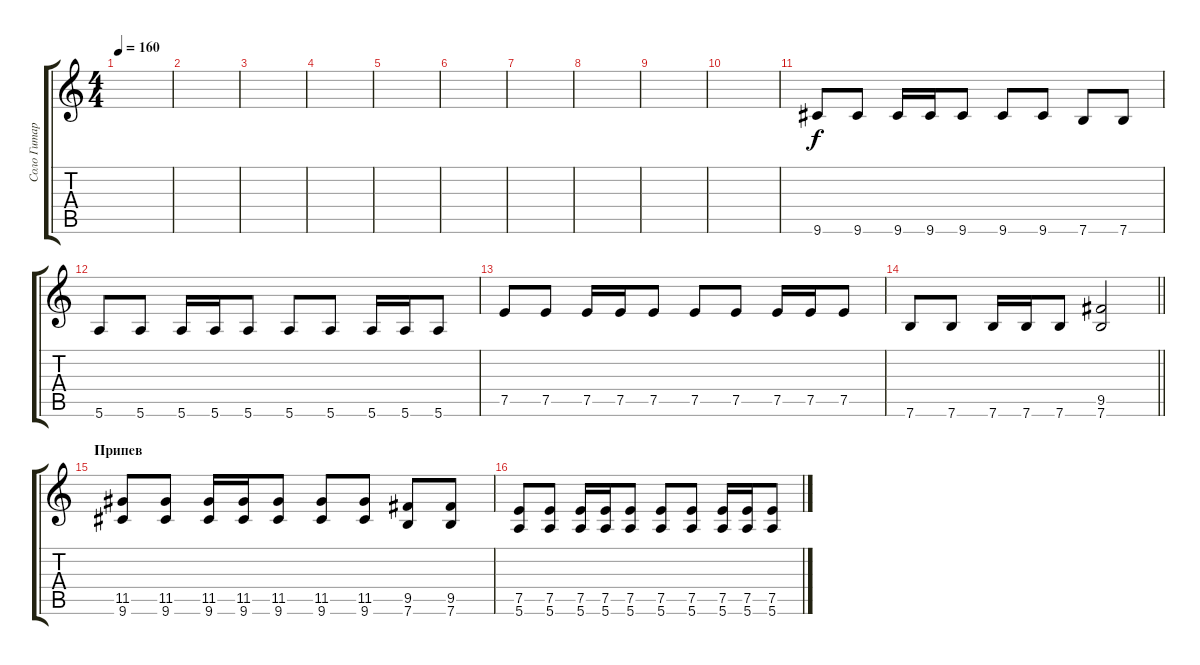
\track ("Соло Гитара " "Соло Гитар") {instrument distortionguitar}
\staff {score tabs}
\tuning (E4 B3 G3 D3 A2 E2) {hide}
\ts (4 4)
\tempo 160
\clef g2
\ks c
|
|
|
|
|
|
|
|
|
|
9.6.8{dy f volume 10} 9.6.8 9.6.16 9.6.16 9.6.8 9.6.8 9.6.8 7.6.8 7.6.8 |
5.6.8{volume 16} 5.6.8 5.6.16 5.6.16 5.6.8 5.6.8 5.6.8 5.6.16 5.6.16 5.6.8 |
7.5.8 7.5.8 7.5.16 7.5.16 7.5.8 7.5.8 7.5.8 7.5.16 7.5.16 7.5.8 |
\barLineRight lightlight
7.6.8 7.6.8 7.6.16 7.6.16 7.6.8 (9.5 7.6).2 |
\section ("" "Припев")
(11.5 9.6).8 (11.5 9.6).8 (11.5 9.6).16 (11.5 9.6).16 (11.5 9.6).8 (11.5 9.6).8 (11.5 9.6).8 (9.5 7.6).8 (9.5 7.6).8 |
(7.5 5.6).8 (7.5 5.6).8 (7.5 5.6).16 (7.5 5.6).16 (7.5 5.6).8 (7.5 5.6).8 (7.5 5.6).8 (7.5 5.6).16 (7.5 5.6).16 (7.5 5.6).8
